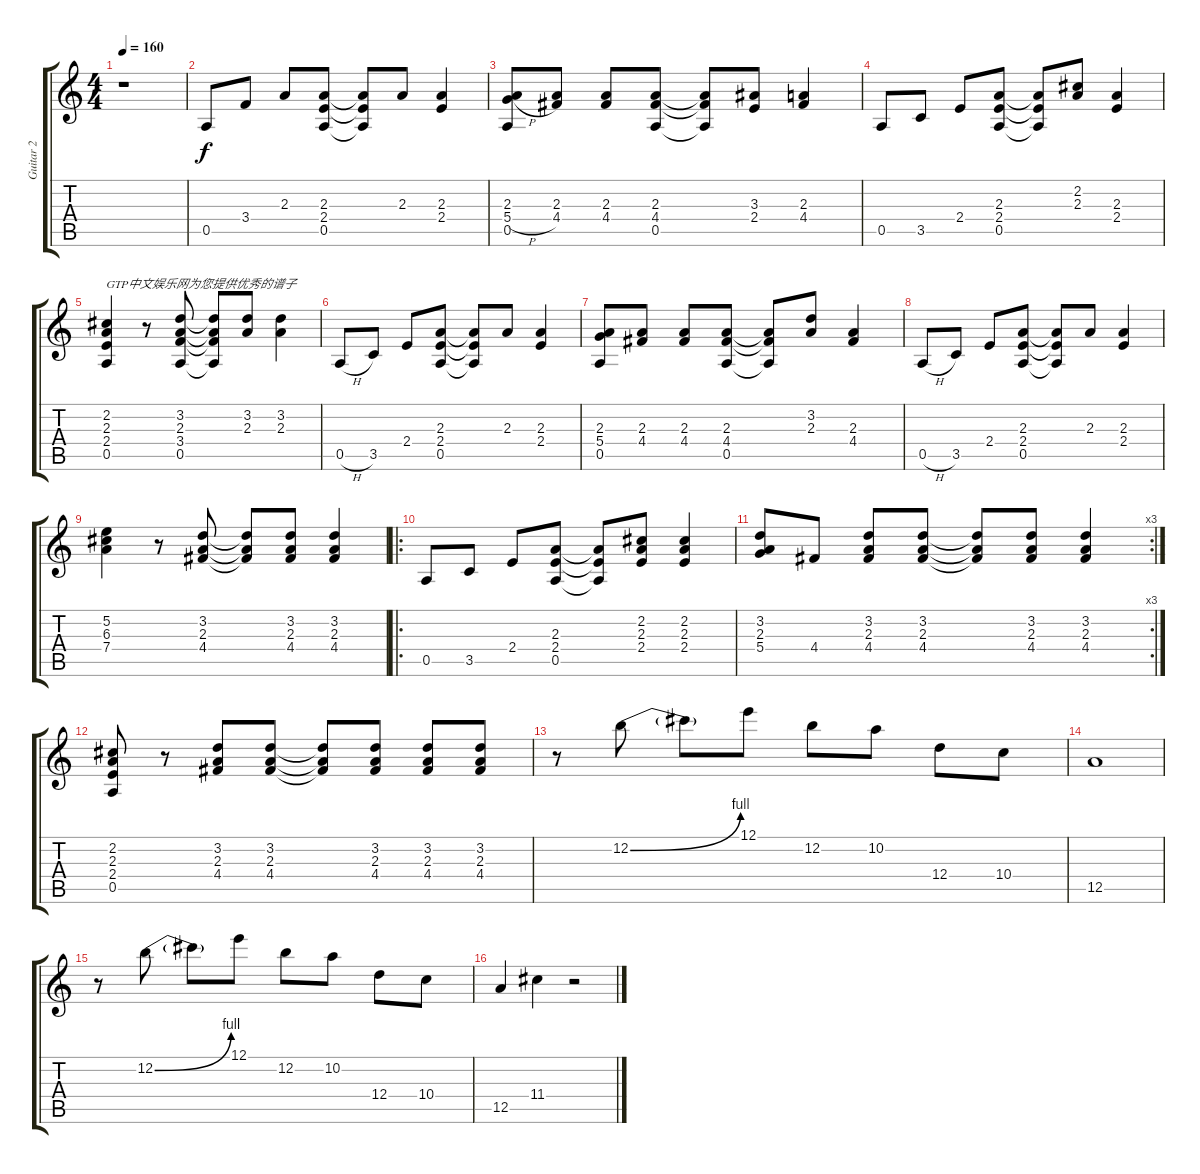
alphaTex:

\track ("Guitar 2" "Guitar 2") {instrument electricguitarclean}
\staff {score tabs}
\tuning (E4 B3 G3 D3 A2 E2) {hide}
\ts (4 4)
\tempo 160
\clef g2
\ks c
r.1{dy f instrument electricguitarclean} |
0.5.8 3.4.8 2.3.8 (2.3 2.4 0.5).8 (2.3{t} 2.4{t} 0.5{t}).8 2.3.8 (2.3 2.4).4 |
(2.3 5.4{h} 0.5).8 (2.3 4.4).8 (2.3 4.4).8 (2.3 4.4 0.5).8 (2.3{t} 4.4{t} 0.5{t}).8 (3.3 2.4).8 (2.3 4.4).4 |
0.5.8 3.5.8 2.4.8 (2.3 2.4 0.5).8 (2.3{t} 2.4{t} 0.5{t}).8 (2.2 2.3).8 (2.3 2.4).4 |
(2.2 2.3 2.4 0.5).4{txt "GTP中文娱乐网为您提供优秀的谱子"} r.8 (3.2 2.3 3.4 0.5).8 (3.2{t} 2.3{t} 3.4{t} 0.5{t}).8 (3.2 2.3).8 (3.2 2.3).4 |
0.5{h}.8 3.5.8 2.4.8 (2.3 2.4 0.5).8 (2.3{t} 2.4{t} 0.5{t}).8 2.3.8 (2.3 2.4).4 |
(2.3 5.4 0.5).8 (2.3 4.4).8 (2.3 4.4).8 (2.3 4.4 0.5).8 (2.3{t} 4.4{t} 0.5{t}).8 (3.2 2.3).8 (2.3 4.4).4 |
0.5{h}.8 3.5.8 2.4.8 (2.3 2.4 0.5).8 (2.3{t} 2.4{t} 0.5{t}).8 2.3.8 (2.3 2.4).4 |
(5.2 6.3 7.4).4 r.8 (3.2 2.3 4.4).8 (3.2{t} 2.3{t} 4.4{t}).8 (3.2 2.3 4.4).8 (3.2 2.3 4.4).4 |
\ro
0.5.8 3.5.8 2.4.8 (2.3 2.4 0.5).8 (2.3{t} 2.4{t} 0.5{t}).8 (2.2 2.3 2.4).8 (2.2 2.3 2.4).4 |
\rc 3
(3.2 2.3 5.4).8 4.4.8 (3.2 2.3 4.4).8 (3.2 2.3 4.4).8 (3.2{t} 2.3{t} 4.4{t}).8 (3.2 2.3 4.4).8 (3.2 2.3 4.4).4 |
(2.2 2.3 2.4 0.5).8 r.8 (3.2 2.3 4.4).8 (3.2 2.3 4.4).8 (3.2{t} 2.3{t} 4.4{t}).8 (3.2 2.3 4.4).8 (3.2 2.3 4.4).8 (3.2 2.3 4.4).8 |
r.8 12.2{be (bend 0 0 60 4)}.8 12.2{t}.8 12.1.8 12.2.8 10.2.8 12.4.8 10.4.8 |
12.5.1 |
r.8 12.2{be (bend 0 0 60 4)}.8 12.2{t}.8 12.1.8 12.2.8 10.2.8 12.4.8 10.4.8 |
12.5.4 11.4.4 r.2
